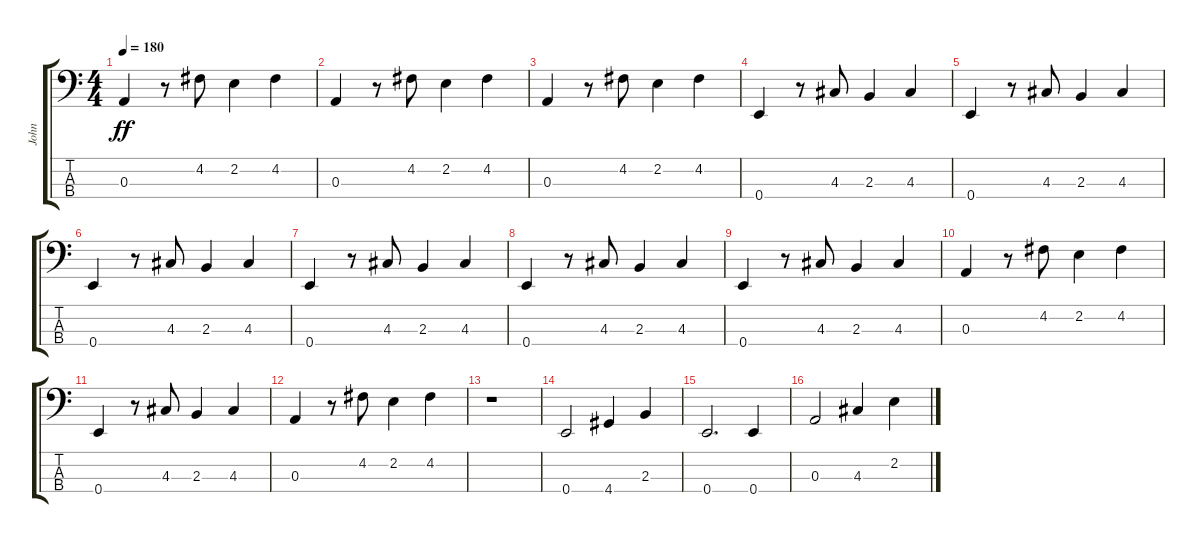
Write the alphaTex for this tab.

\track ("John" "John") {instrument electricbassfinger}
\staff {score tabs}
\tuning (G2 D2 A1 E1) {hide}
\ts (4 4)
\tempo 180
\clef f4
\ks c
0.3.4{dy ff} r.8 4.2.8 2.2.4 4.2.4 |
0.3.4 r.8 4.2.8 2.2.4 4.2.4 |
0.3.4 r.8 4.2.8 2.2.4 4.2.4 |
0.4.4 r.8 4.3.8 2.3.4 4.3.4 |
0.4.4 r.8 4.3.8 2.3.4 4.3.4 |
0.4.4 r.8 4.3.8 2.3.4 4.3.4 |
0.4.4 r.8 4.3.8 2.3.4 4.3.4 |
0.4.4 r.8 4.3.8 2.3.4 4.3.4 |
0.4.4 r.8 4.3.8 2.3.4 4.3.4 |
0.3.4 r.8 4.2.8 2.2.4 4.2.4 |
0.4.4 r.8 4.3.8 2.3.4 4.3.4 |
0.3.4 r.8 4.2.8 2.2.4 4.2.4 |
r.1 |
0.4.2 4.4.4 2.3.4 |
0.4.2{d} 0.4.4 |
0.3.2 4.3.4 2.2.4
